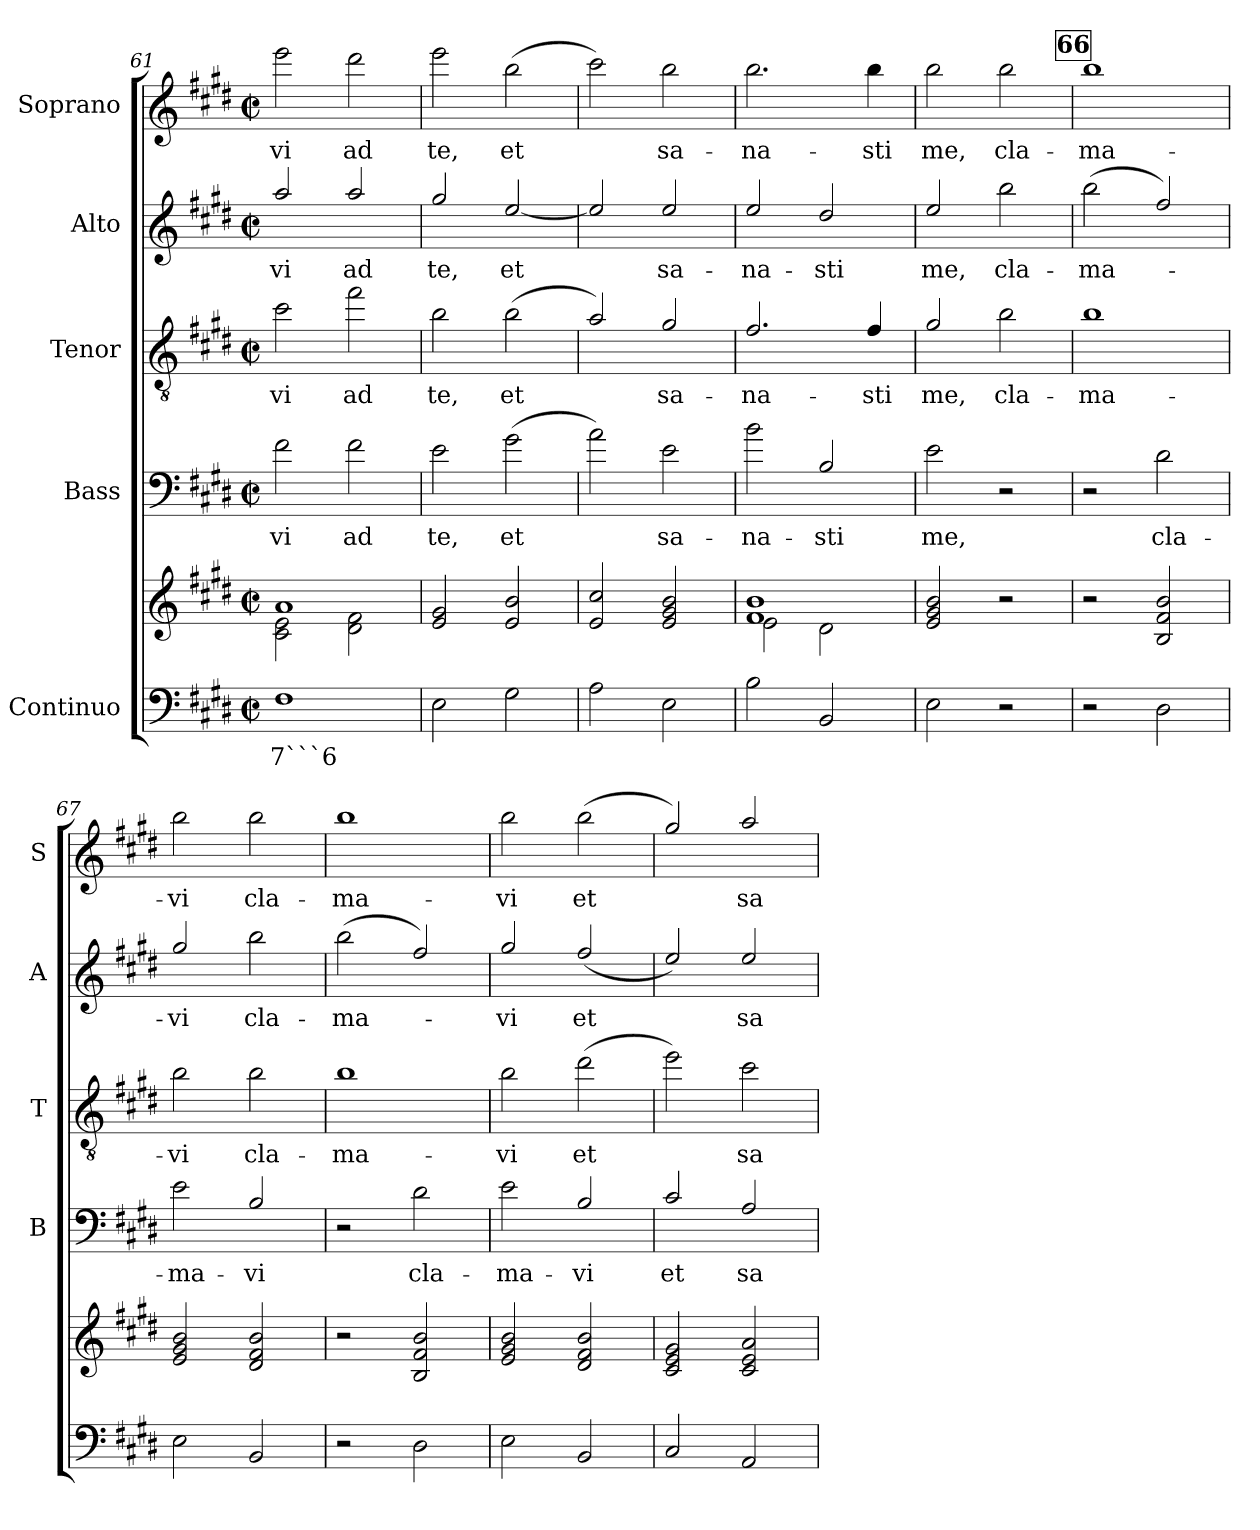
**kern	**text	**kern	**kern	**text	**kern	**text	**kern	**text	**kern	**text
*part5	*part5	*part5	*part4	*part4	*part3	*part3	*part2	*part2	*part1	*part1
*staff6	*staff6	*staff5	*staff4	*staff4	*staff3	*staff3	*staff2	*staff2	*staff1	*staff1
*I"Continuo	*	*	*I"Bass	*	*I"Tenor	*	*I"Alto	*	*I"Soprano	*
*	*	*	*I'B	*	*I'T	*	*I'A	*	*I'S	*
*clefF4	*	*clefG2	*clefF4	*	*clefGv2	*	*clefG2	*	*clefG2	*
*	*	*	*ITrd7c12	*	*ITrd7c12	*	*ITrd7c12	*	*ITrd7c12	*
*k[f#c#g#d#]	*	*k[f#c#g#d#]	*k[f#c#g#d#]	*	*k[f#c#g#d#]	*	*k[f#c#g#d#]	*	*k[f#c#g#d#]	*
*E:	*	*E:	*E:	*	*E:	*	*E:	*	*E:	*
*M2/2	*	*M2/2	*M2/2	*	*M2/2	*	*M2/2	*	*M2/2	*
*met(c|)	*	*met(c|)	*met(c|)	*	*met(c|)	*	*met(c|)	*	*met(c|)	*
=61	=61	=61	=61	=61	=61	=61	=61	=61	=61	=61
!	!LO:LY:b	!	!	!	!	!	!	!	!	!
*	*	*^	*	*	*	*	*	*	*	*
!	!	!	!	!	!LO:LY:b	!	!	!	!	!	!
!	!	!	!	!	!	!	!LO:LY:b	!	!	!	!
!	!	!	!	!	!	!	!	!	!LO:LY:b	!	!
!	!	!	!	!	!	!	!	!	!	!	!LO:LY:b
1F#	7```6	1a!	2c#!\ 2e!\	2F#\	-vi	2c#\	-vi	2a/	-vi	2ee\	-vi
!	!	!	!	!	!LO:LY:b	!	!	!	!	!	!
!	!	!	!	!	!	!	!LO:LY:b	!	!	!	!
!	!	!	!	!	!	!	!	!	!LO:LY:b	!	!
!	!	!	!	!	!	!	!	!	!	!	!LO:LY:b
.	.	.	2d#!\ 2f#!\	2F#\	ad	2f#\	ad	2a/	ad	2dd#\	ad
*	*	*v	*v	*	*	*	*	*	*	*	*
=62	=62	=62	=62	=62	=62	=62	=62	=62	=62	=62
*	*	*^	*	*	*	*	*	*	*	*
!	!	!	!	!	!LO:LY:b	!	!	!	!	!	!
*	*	*v	*v	*	*	*	*	*	*	*	*
*	*	*^	*	*	*	*	*	*	*	*
!	!	!	!	!	!	!	!LO:LY:b	!	!	!	!
*	*	*v	*v	*	*	*	*	*	*	*	*
*	*	*^	*	*	*	*	*	*	*	*
!	!	!	!	!	!	!	!	!	!LO:LY:b	!	!
*	*	*v	*v	*	*	*	*	*	*	*	*
*	*	*^	*	*	*	*	*	*	*	*
!	!	!	!	!	!	!	!	!	!	!	!LO:LY:b
*	*	*v	*v	*	*	*	*	*	*	*	*
2E\	.	2e!/ 2g#!/	2E\	te,	2B\	te,	2g#/	te,	2ee\	te,
!	!	!	!	!LO:LY:b	!	!	!	!	!	!
!	!	!	!	!	!	!LO:LY:b	!	!	!	!
!	!	!	!	!	!	!	!	!LO:LY:b	!	!
!	!	!	!	!	!	!	!	!	!	!LO:LY:b
2G#\	.	2e!/ 2b!/	(>2G#\	et	(>2B\	et	[2e/	et	(>2b\	et
=63	=63	=63	=63	=63	=63	=63	=63	=63	=63	=63
2A\	.	2e!/ 2cc#!/	2A\)	.	2A/)	.	2e/]	.	2cc#\)	.
!	!	!	!	!LO:LY:b	!	!	!	!	!	!
!	!	!	!	!	!	!LO:LY:b	!	!	!	!
!	!	!	!	!	!	!	!	!LO:LY:b	!	!
!	!	!	!	!	!	!	!	!	!	!LO:LY:b
2E\	.	2e!/ 2g#!/ 2b!/	2E\	sa-	2G#/	sa-	2e/	sa-	2b\	sa-
=64	=64	=64	=64	=64	=64	=64	=64	=64	=64	=64
*	*	*^	*	*	*	*	*	*	*	*
!	!	!	!	!	!LO:LY:b	!	!	!	!	!	!
!	!	!	!	!	!	!	!LO:LY:b	!	!	!	!
!	!	!	!	!	!	!	!	!	!LO:LY:b	!	!
!	!	!	!	!	!	!	!	!	!	!	!LO:LY:b
2B\	.	1f#! 1b!	2e!\	2B\	-na-	2.F#/	-na-	2e/	-na-	2.b\	-na-
!	!	!	!	!	!LO:LY:b	!	!	!	!	!	!
!	!	!	!	!	!	!	!	!	!LO:LY:b	!	!
2BB/	.	.	2d#!\	2BB/	-sti	.	.	2d#/	-sti	.	.
!	!	!	!	!	!	!	!LO:LY:b	!	!	!	!
!	!	!	!	!	!	!	!	!	!	!	!LO:LY:b
.	.	.	.	.	.	4F#/	-sti	.	.	4b\	-sti
*	*	*v	*v	*	*	*	*	*	*	*	*
!!LO:LB:g=z
=65	=65	=65	=65	=65	=65	=65	=65	=65	=65	=65
!	!	!	!	!LO:LY:b	!	!	!	!	!	!
!	!	!	!	!	!	!LO:LY:b	!	!	!	!
!	!	!	!	!	!	!	!	!LO:LY:b	!	!
!	!	!	!	!	!	!	!	!	!	!LO:LY:b
2E\	.	2e!/ 2g#!/ 2b!/	2E\	me,	2G#/	me,	2e/	me,	2b\	me,
!	!	!	!	!	!	!LO:LY:b	!	!	!	!
!	!	!	!	!	!	!	!	!LO:LY:b	!	!
!	!	!	!	!	!	!	!	!	!	!LO:LY:b
2r	.	2r	2r	.	2B\	cla-	2b\	cla-	2b\	cla-
!!LO:REH:place=s1:a:B:fs=8.3:t=66
=66	=66	=66	=66	=66	=66	=66	=66	=66	=66	=66
!	!	!	!	!	!	!LO:LY:b	!	!	!	!
!	!	!	!	!	!	!	!	!LO:LY:b	!	!
!	!	!	!	!	!	!	!	!	!	!LO:LY:b
2r	.	2r	2r	.	1B	-ma-	(>2b\	-ma-	1b	-ma-
!	!	!	!	!LO:LY:b	!	!	!	!	!	!
2D#\	.	2B!/ 2f#!/ 2b!/	2D#\	cla-	.	.	2f#/)	.	.	.
=67	=67	=67	=67	=67	=67	=67	=67	=67	=67	=67
!	!	!	!	!LO:LY:b	!	!	!	!	!	!
!	!	!	!	!	!	!LO:LY:b	!	!	!	!
!	!	!	!	!	!	!	!	!LO:LY:b	!	!
!	!	!	!	!	!	!	!	!	!	!LO:LY:b
2E\	.	2e!/ 2g#!/ 2b!/	2E\	-ma-	2B\	-vi	2g#/	-vi	2b\	-vi
!	!	!	!	!LO:LY:b	!	!	!	!	!	!
!	!	!	!	!	!	!LO:LY:b	!	!	!	!
!	!	!	!	!	!	!	!	!LO:LY:b	!	!
!	!	!	!	!	!	!	!	!	!	!LO:LY:b
2BB/	.	2d#!/ 2f#!/ 2b!/	2BB/	-vi	2B\	cla-	2b\	cla-	2b\	cla-
=68	=68	=68	=68	=68	=68	=68	=68	=68	=68	=68
!	!	!	!	!	!	!LO:LY:b	!	!	!	!
!	!	!	!	!	!	!	!	!LO:LY:b	!	!
!	!	!	!	!	!	!	!	!	!	!LO:LY:b
2r	.	2r	2r	.	1B	-ma-	(>2b\	-ma-	1b	-ma-
!	!	!	!	!LO:LY:b	!	!	!	!	!	!
2D#\	.	2B!/ 2f#!/ 2b!/	2D#\	cla-	.	.	2f#/)	.	.	.
=69	=69	=69	=69	=69	=69	=69	=69	=69	=69	=69
!	!	!	!	!LO:LY:b	!	!	!	!	!	!
!	!	!	!	!	!	!LO:LY:b	!	!	!	!
!	!	!	!	!	!	!	!	!LO:LY:b	!	!
!	!	!	!	!	!	!	!	!	!	!LO:LY:b
2E\	.	2e!/ 2g#!/ 2b!/	2E\	-ma-	2B\	-vi	2g#/	-vi	2b\	-vi
!	!	!	!	!LO:LY:b	!	!	!	!	!	!
!	!	!	!	!	!	!LO:LY:b	!	!	!	!
!	!	!	!	!	!	!	!	!LO:LY:b	!	!
!	!	!	!	!	!	!	!	!	!	!LO:LY:b
2BB/	.	2d#!/ 2f#!/ 2b!/	2BB/	-vi	(>2d#\	et	(<2f#/	et	(>2b\	et
=70	=70	=70	=70	=70	=70	=70	=70	=70	=70	=70
!	!	!	!	!LO:LY:b	!	!	!	!	!	!
2C#/	.	2c#!/ 2e!/ 2g#!/	2C#/	et	2e\)	.	2e/)	.	2g#/)	.
!	!	!	!	!LO:LY:b	!	!	!	!	!	!
!	!	!	!	!	!	!LO:LY:b	!	!	!	!
!	!	!	!	!	!	!	!	!LO:LY:b	!	!
!	!	!	!	!	!	!	!	!	!	!LO:LY:b
2AA/	.	2c#!/ 2e!/ 2a!/	2AA/	sa-	2c#\	sa-	2e/	sa-	2a/	sa-
=	=	=	=	=	=	=	=	=	=	=
*-	*-	*-	*-	*-	*-	*-	*-	*-	*-	*-
